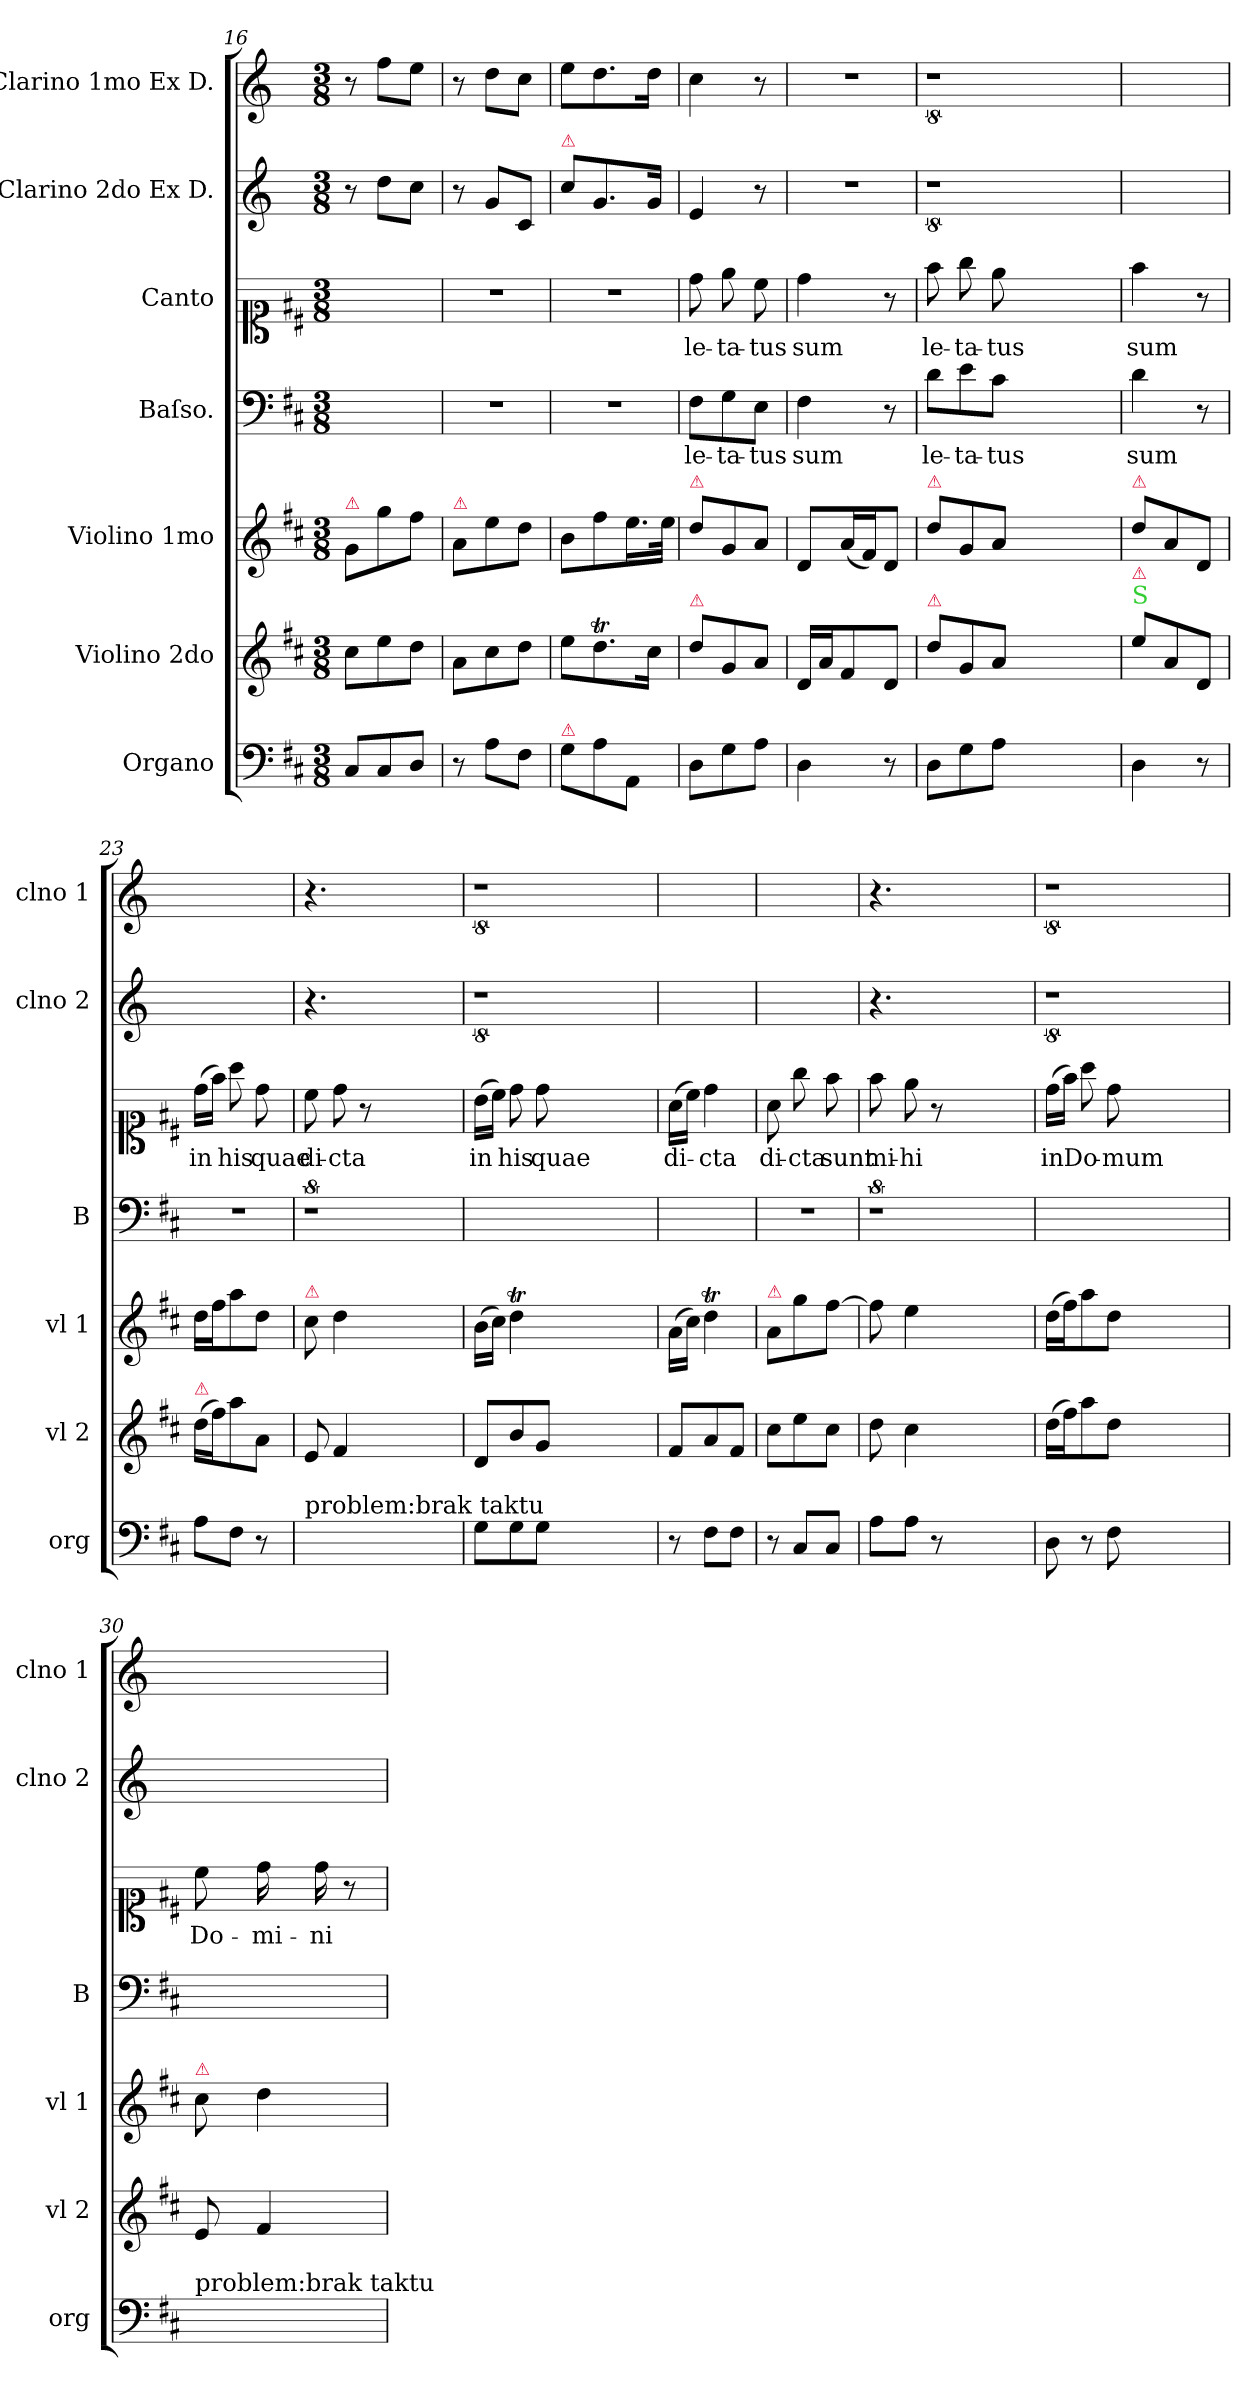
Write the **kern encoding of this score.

**kern	**kern	**kern	**kern	**text	**kern	**text	**kern	**kern
*part7	*part6	*part5	*part4	*part4	*part3	*part3	*part2	*part1
*staff7	*staff6	*staff5	*staff4	*staff4	*staff3	*staff3	*staff2	*staff1
*I"Organo	*I"Violino 2do	*I"Violino 1mo	*I"Baſso.	*	*I"Canto	*	*I"Clarino 2do Ex D.	*I"Clarino 1mo Ex D.
*I'org	*I'vl 2	*I'vl 1	*I'B	*	*	*	*I'clno 2	*I'clno 1
*clefF4	*clefG2	*clefG2	*clefF4	*	*clefC1	*	*clefG2	*clefG2
*	*	*	*	*	*	*	*ITrd-1c-2	*ITrd-1c-2
*k[f#c#]	*k[f#c#]	*k[f#c#]	*k[f#c#]	*	*k[f#c#]	*	*k[f#c#]	*k[f#c#]
*M3/8	*M3/8	*M3/8	*M3/8	*	*M3/8	*	*M3/8	*M3/8
=16	=16	=16	=16	=16	=16	=16	=16	=16
!	!	!LO:TX:a:color=crimson:t=⚠	!	!	!	!	!	!
8C#/L	8cc#\L	8g/L	4.ryy	.	4.ryy	.	8r	8r
8C#/	8ee\	8gg\	.	.	.	.	8ee\L	8gg\L
8D/J	8dd\J	8ff#\J	.	.	.	.	8dd\J	8ff#\J
=17	=17	=17	=17	=17	=17	=17	=17	=17
!	!	!LO:TX:a:color=crimson:t=⚠	!	!	!	!	!	!
8r	8a\L	8a/L	4.r	.	4.r	.	8r	8r
8A\L	8cc#\	8ee\	.	.	.	.	8a/L	8ee\L
8F#\J	8dd\J	8dd\J	.	.	.	.	8d/J	8dd\J
=18	=18	=18	=18	=18	=18	=18	=18	=18
!	!	!	!	!	!	!	!LO:TX:a:color=crimson:t=⚠	!
!LO:TX:a:color=crimson:t=⚠	!	!	!	!	!	!	!	!
8G\L	8ee\L	8b\L	4.r	.	4.r	.	8dd\L	8ff#\L
8A\	8.ddT\	8ff#\	.	.	.	.	8.a/	8.ee\
8AA\J	.	16.ee\L	.	.	.	.	.	.
.	16cc#\Jk	.	.	.	.	.	16a/Jk	16ee\Jk
.	.	32ee\JJk	.	.	.	.	.	.
=19	=19	=19	=19	=19	=19	=19	=19	=19
!	!	!LO:TX:a:color=crimson:t=⚠	!	!	!	!	!	!
!	!LO:TX:a:color=crimson:t=⚠	!	!	!	!	!	!	!
8D\L	8dd\L	8dd\L	8F#\L	le-	8dd\	le-	4f#/	4dd\
8G\	8g/	8g/	8G\	-ta-	8ee\	-ta-	.	.
8A\J	8a/J	8a/J	8E\J	-tus	8cc#\	-tus	8r	8r
=20	=20	=20	=20	=20	=20	=20	=20	=20
4D\	16d/LL	8d/L	4F#\	sum	4dd\	sum	4.r	4.r
.	16a/J	.	.	.	.	.	.	.
.	8f#/	(16a/L	.	.	.	.	.	.
.	.	16f#/J)	.	.	.	.	.	.
8r	8d/J	8d/J	8r	.	8r	.	.	.
=21	=21	=21	=21	=21	=21	=21	=21	=21
!	!	!LO:TX:a:color=crimson:t=⚠	!	!	!	!	!	!
!	!LO:TX:a:color=crimson:t=⚠	!	!	!	!	!	!	!
!	!	!	!	!LO:LY:i	!	!	!	!
8D\L	8dd\L	8dd\L	8d\L	le-	8ff#\	le-	8%9r	8%9r
!	!	!	!	!LO:LY:i	!	!	!	!
8G\	8g/	8g/	8e\	-ta-	8gg\	-ta-	.	.
!	!	!	!	!LO:LY:i	!	!	!	!
8A\J	8a/J	8a/J	8c#\J	-tus	8ee\	-tus	.	.
2.ryy	2.ryy	2.ryy	2.ryy	.	2.ryy	.	.	.
=22	=22	=22	=22	=22	=22	=22	=22	=22
!	!	!LO:TX:a:color=crimson:t=⚠	!	!	!	!	!	!
!	!LO:TX:a:color=limegreen:t=S	!	!	!	!	!	!	!
!	!LO:TX:a:color=crimson:t=⚠	!	!	!	!	!	!	!
!	!	!	!	!LO:LY:i	!	!	!	!
4D\	8ee\L	8dd\L	4d\	sum	4ff#\	sum	4.ryy	4.ryy
.	8a/	8a/	.	.	.	.	.	.
8r	8d/J	8d/J	8r	.	8r	.	.	.
=23	=23	=23	=23	=23	=23	=23	=23	=23
!	!LO:TX:a:color=crimson:t=⚠	!	!	!	!	!	!	!
8A\L	(16dd\LL	16dd\LL	4.r	.	(16dd\LL	in	4.ryy	4.ryy
.	16ff#\J)	16ff#\J	.	.	16ff#\JJ)	.	.	.
8F#\J	8aa\	8aa\	.	.	8aa\	his	.	.
8r	8a/J	8dd\J	.	.	8dd\	quae	.	.
=24	=24	=24	=24	=24	=24	=24	=24	=24
!	!	!LO:TX:a:color=crimson:t=⚠	!	!	!	!	!	!
!LO:TX:a:t=problem&colon;brak taktu	!	!	!	!	!	!	!	!
4.ryy	8e/	8cc#\	8%9r	.	8cc#\	di-	4.r	4.r
.	4f#/	4dd\	.	.	8dd\	-cta	.	.
.	.	.	.	.	8r	.	.	.
2.ryy	2.ryy	2.ryy	.	.	2.ryy	.	2.ryy	2.ryy
=25	=25	=25	=25	=25	=25	=25	=25	=25
8G\L	8d/L	(16b\LL	1ryy	.	(16b\LL	in	8%9r	8%9r
.	.	16cc#\JJ)	.	.	16cc#\JJ)	.	.	.
8G\	8b/	4ddT\	.	.	8dd\	his	.	.
8G\J	8g/J	.	.	.	8dd\	quae	.	.
2.ryy	2.ryy	2.ryy	.	.	2.ryy	.	.	.
.	.	.	8ryy	.	.	.	.	.
=26	=26	=26	=26	=26	=26	=26	=26	=26
8r	8f#/L	(16a\LL	4.ryy	.	(16a\LL	di-	4.ryy	4.ryy
.	.	16cc#\JJ)	.	.	16cc#\JJ)	.	.	.
8F#\L	8a/	4ddT\	.	.	4dd\	-cta	.	.
8F#\J	8f#/J	.	.	.	.	.	.	.
=27	=27	=27	=27	=27	=27	=27	=27	=27
!	!	!LO:TX:a:color=crimson:t=⚠	!	!	!	!	!	!
8r	8cc#\L	8a/L	4.r	.	8a\	di-	4.ryy	4.ryy
8C#/L	8ee\	8gg\	.	.	8gg\	-cta	.	.
8C#/J	8cc#\J	[8ff#\J	.	.	8ff#\	sunt	.	.
=28	=28	=28	=28	=28	=28	=28	=28	=28
8A\L	8dd\	8ff#\]	8%9r	.	8ff#\	mi-	4.r	4.r
8A\J	4cc#\	4ee\	.	.	8ee\	-hi	.	.
8r	.	.	.	.	8r	.	.	.
2.ryy	2.ryy	2.ryy	.	.	2.ryy	.	2.ryy	2.ryy
=29	=29	=29	=29	=29	=29	=29	=29	=29
8D\	(16dd\LL	(16dd\LL	1ryy	.	(16dd\LL	in	8%9r	8%9r
.	16ff#\J)	16ff#\J)	.	.	16ff#\JJ)	.	.	.
8r	8aa\	8aa\	.	.	8aa\	Do-	.	.
8F#\	8dd\J	8dd\J	.	.	8dd\	-mum	.	.
2.ryy	2.ryy	2.ryy	.	.	2.ryy	.	.	.
.	.	.	8ryy	.	.	.	.	.
=30	=30	=30	=30	=30	=30	=30	=30	=30
!	!	!LO:TX:a:color=crimson:t=⚠	!	!	!	!	!	!
!LO:TX:a:t=problem&colon;brak taktu	!	!	!	!	!	!	!	!
4.ryy	8e/	8cc#\	4.ryy	.	8cc#\	Do-	4.ryy	4.ryy
.	4f#/	4dd\	.	.	16dd\	-mi-	.	.
.	.	.	.	.	16dd\	-ni	.	.
.	.	.	.	.	8r	.	.	.
=	=	=	=	=	=	=	=	=
*-	*-	*-	*-	*-	*-	*-	*-	*-
